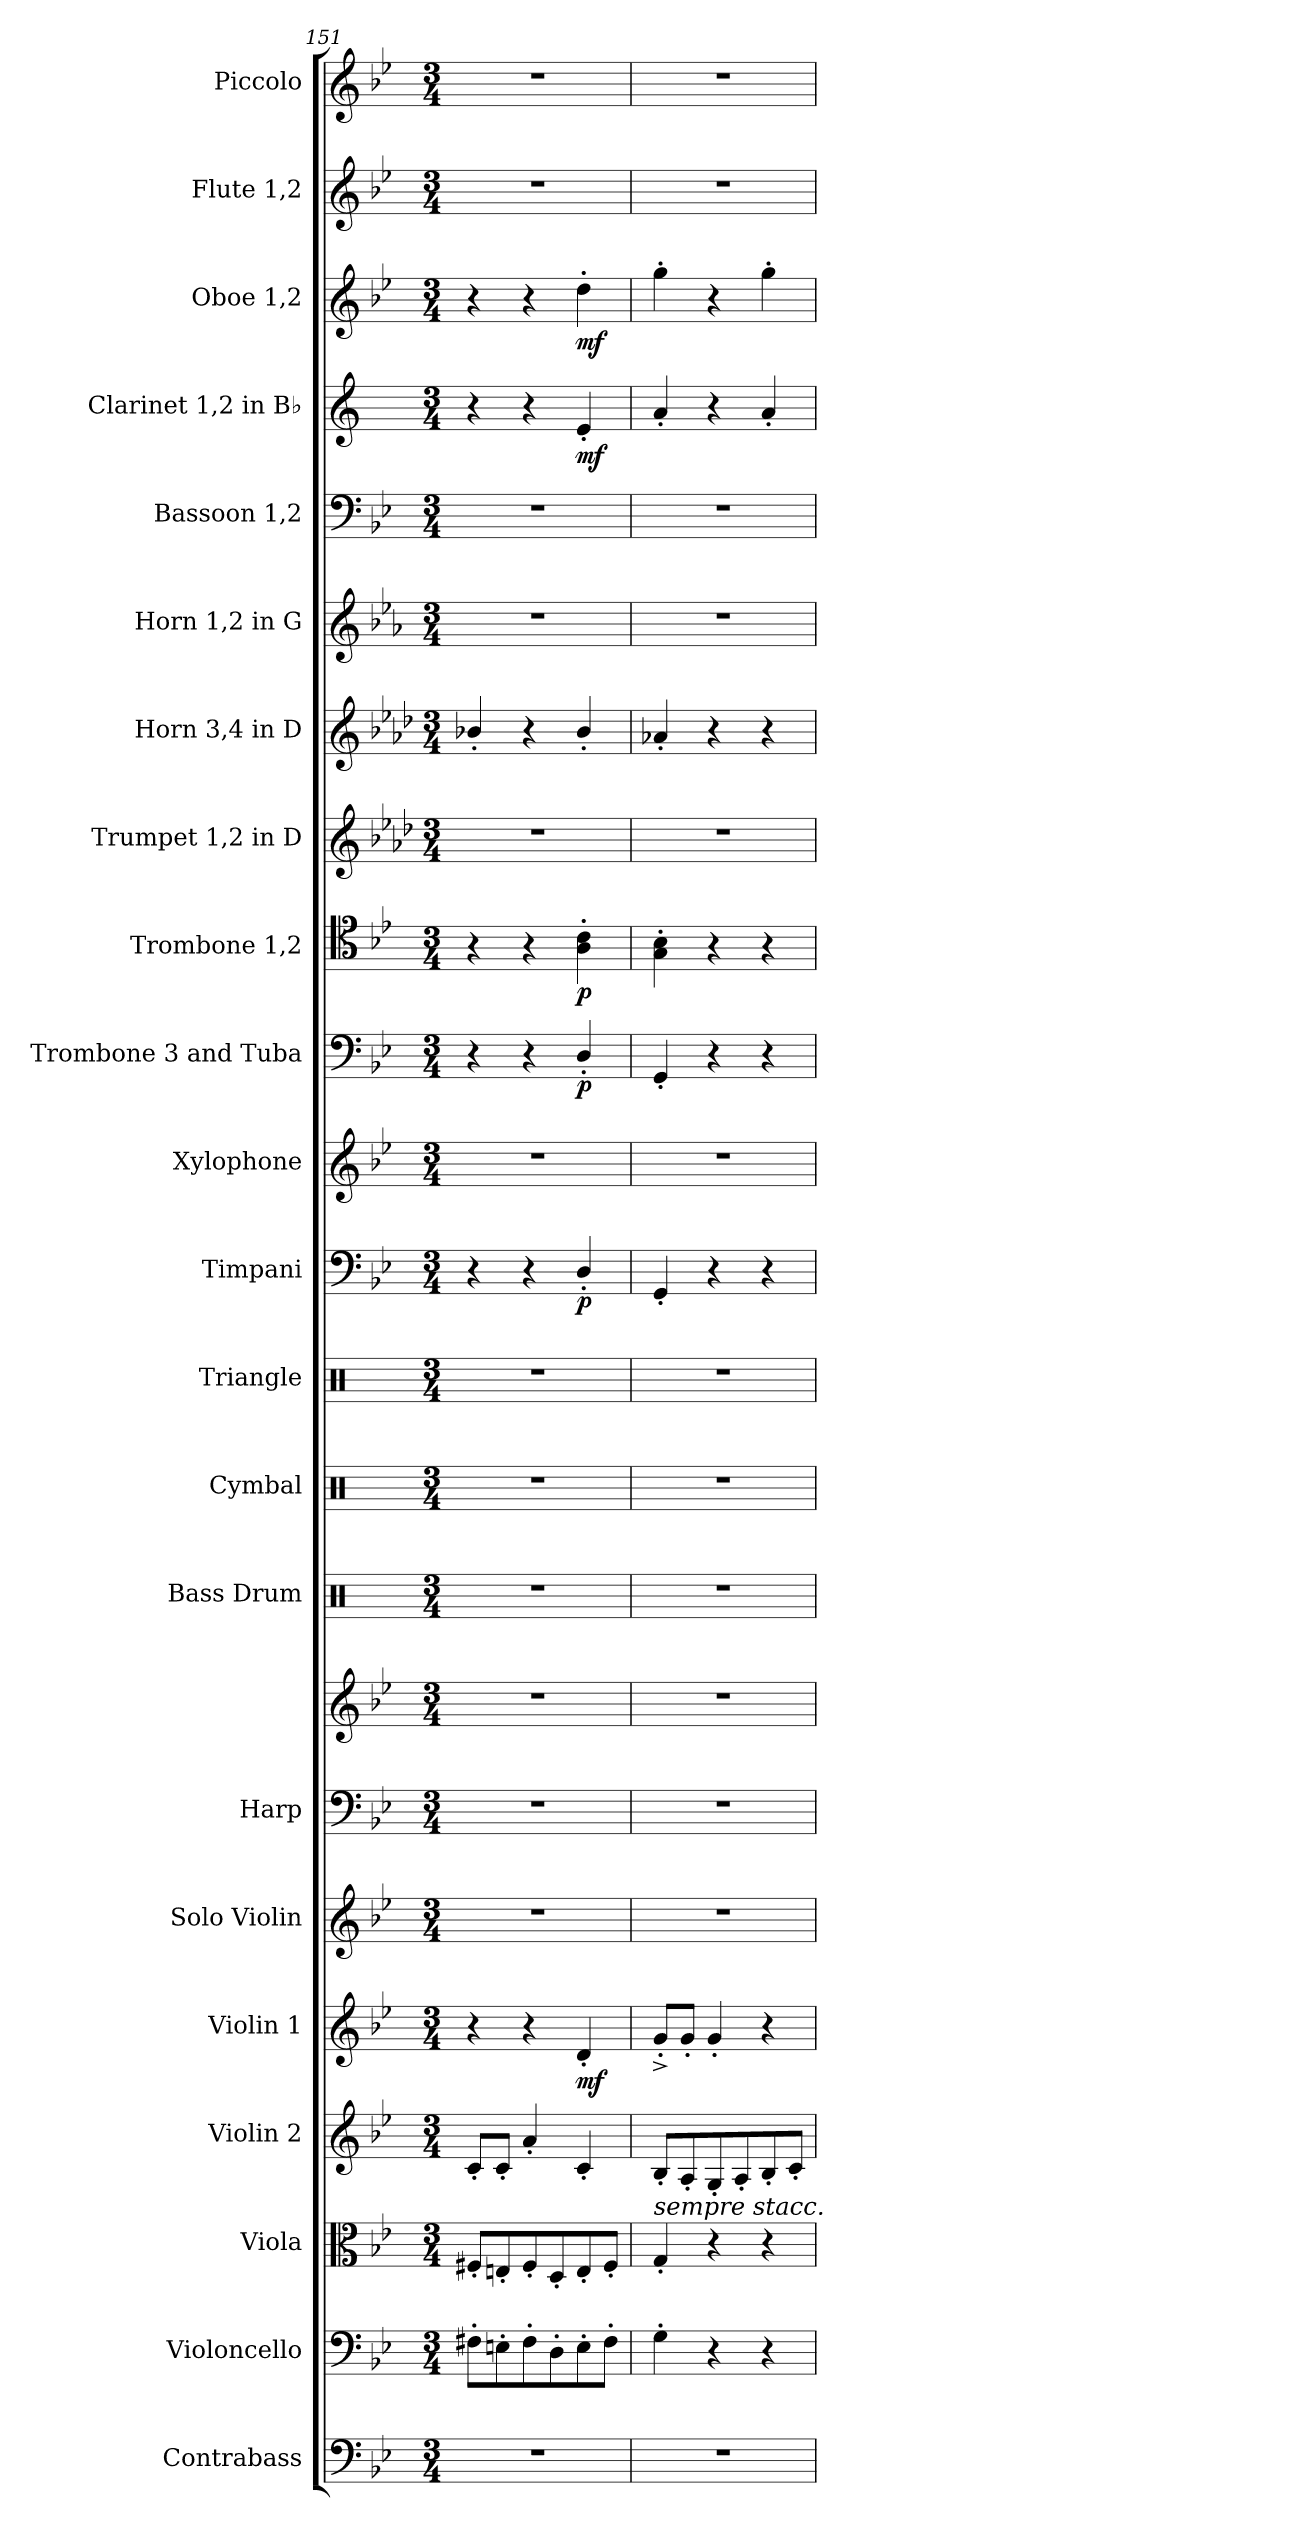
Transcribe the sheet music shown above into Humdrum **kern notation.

**kern	**kern	**kern	**kern	**kern	**dynam	**kern	**kern	**kern	**kern	**kern	**kern	**kern	**dynam	**kern	**kern	**dynam	**kern	**dynam	**kern	**kern	**kern	**kern	**kern	**dynam	**kern	**dynam	**kern	**kern
*part22	*part21	*part20	*part19	*part18	*part18	*part17	*part16	*part16	*part15	*part14	*part13	*part12	*part12	*part11	*part10	*part10	*part9	*part9	*part8	*part7	*part6	*part5	*part4	*part4	*part3	*part3	*part2	*part1
*staff23	*staff22	*staff21	*staff20	*staff19	*staff19	*staff18	*staff17	*staff16	*staff15	*staff14	*staff13	*staff12	*staff12	*staff11	*staff10	*staff10	*staff9	*staff9	*staff8	*staff7	*staff6	*staff5	*staff4	*staff4	*staff3	*staff3	*staff2	*staff1
*I"Contrabass	*I"Violoncello	*I"Viola	*I"Violin 2	*I"Violin 1	*	*I"Solo Violin	*I"Harp	*	*I"Bass Drum	*I"Cymbal	*I"Triangle	*I"Timpani	*	*I"Xylophone	*I"Trombone 3 and Tuba	*	*I"Trombone 1,2	*	*I"Trumpet 1,2 in D	*I"Horn 3,4 in D	*I"Horn 1,2 in G	*I"Bassoon 1,2	*I"Clarinet 1,2 in B♭	*	*I"Oboe 1,2	*	*I"Flute 1,2	*I"Piccolo
*I'Cb.	*I'Vc.	*I'Vla.	*I'Vln. 2	*I'Vln. 1	*	*I'Solo Vln.	*I'Hrp.	*	*I'B.D	*I'Cym.	*I'Trgl.	*I'Timp.	*	*I'Xyl.	*I'Tbn. 3 and Tba.	*	*I'Tbn. 1,2	*	*I'Tpt. 1,2 in D	*I'Hn. 3,4 in D	*I'Hn. 1,2 in G	*I'Bsn. 1,2	*I'Cl. 1,2 in B♭	*	*I'Ob. 1,2	*	*I'Fl. 1,2	*I'Picc.
*clefF4	*clefF4	*clefC3	*clefG2	*clefG2	*	*clefG2	*clefF4	*clefG2	*clefX	*clefX	*clefX	*clefF4	*	*clefG2	*clefF4	*	*clefC4	*	*clefG2	*clefG2	*clefG2	*clefF4	*clefG2	*	*clefG2	*	*clefG2	*clefG2
*ITrd7c12	*	*	*	*	*	*	*	*	*	*	*	*	*	*ITrd-7c-12	*	*	*	*	*ITrd-1c-2	*ITrd6c10	*ITrd3c5	*	*ITrd1c2	*	*	*	*	*ITrd-7c-12
*k[b-e-]	*k[b-e-]	*k[b-e-]	*k[b-e-]	*k[b-e-]	*	*k[b-e-]	*k[b-e-]	*k[b-e-]	*k[]	*k[]	*k[]	*k[b-e-]	*	*k[b-e-]	*k[b-e-]	*	*k[b-e-]	*	*k[b-e-]	*k[b-e-]	*k[b-e-]	*k[b-e-]	*k[b-e-]	*	*k[b-e-]	*	*k[b-e-]	*k[b-e-]
*M3/4	*M3/4	*M3/4	*M3/4	*M3/4	*	*M3/4	*M3/4	*M3/4	*M3/4	*M3/4	*M3/4	*M3/4	*	*M3/4	*M3/4	*	*M3/4	*	*M3/4	*M3/4	*M3/4	*M3/4	*M3/4	*	*M3/4	*	*M3/4	*M3/4
=151	=151	=151	=151	=151	=151	=151	=151	=151	=151	=151	=151	=151	=151	=151	=151	=151	=151	=151	=151	=151	=151	=151	=151	=151	=151	=151	=151	=151
2.r	8F#X'\L	8F#X'/L	8c'/L	4r	.	2.r	2.r	2.r	2.r	2.r	2.r	4r	.	2.r	4r	.	4r	.	2.r	4cn'/	2.r	2.r	4r	.	4r	.	2.r	2.r
.	8En'\	8En'/	8c'/J	.	.	.	.	.	.	.	.	.	.	.	.	.	.	.	.	.	.	.	.	.	.	.	.	.
.	8F#'\	8F#'/	4a'/	4r	.	.	.	.	.	.	.	4r	.	.	4r	.	4r	.	.	4r	.	.	4r	.	4r	.	.	.
.	8D'\	8D'/	.	.	.	.	.	.	.	.	.	.	.	.	.	.	.	.	.	.	.	.	.	.	.	.	.	.
!	!	!	!	!	!LO:DY:b	!	!	!	!	!	!	!	!LO:DY:b	!	!	!LO:DY:b	!	!LO:DY:b	!	!	!	!	!	!LO:DY:b	!	!LO:DY:b	!	!
.	8E'\	8E'/	4c'/	4d'/	mf	.	.	.	.	.	.	4D'/	p	.	4D'/	p	4A\' 4c\'	p	.	4c'/	.	.	4d'/	mf	4dd'\	mf	.	.
.	8F#'\J	8F#'/J	.	.	.	.	.	.	.	.	.	.	.	.	.	.	.	.	.	.	.	.	.	.	.	.	.	.
=152	=152	=152	=152	=152	=152	=152	=152	=152	=152	=152	=152	=152	=152	=152	=152	=152	=152	=152	=152	=152	=152	=152	=152	=152	=152	=152	=152	=152
!	!	!	!LO:TX:b:i:t=sempre stacc.	!	!	!	!	!	!	!	!	!	!	!	!	!	!	!	!	!	!	!	!	!	!	!	!	!
2.r	4G'\	4G'/	8B-'/L	8g'^/L	.	2.r	2.r	2.r	2.r	2.r	2.r	4GG'/	.	2.r	4GG'/	.	4G\' 4B-\'	.	2.r	4B-X'/	2.r	2.r	4g'/	.	4gg'\	.	2.r	2.r
.	.	.	8A'/	8g'/J	.	.	.	.	.	.	.	.	.	.	.	.	.	.	.	.	.	.	.	.	.	.	.	.
.	4r	4r	8G'/	4g'/	.	.	.	.	.	.	.	4r	.	.	4r	.	4r	.	.	4r	.	.	4r	.	4r	.	.	.
.	.	.	8A'/	.	.	.	.	.	.	.	.	.	.	.	.	.	.	.	.	.	.	.	.	.	.	.	.	.
.	4r	4r	8B-'/	4r	.	.	.	.	.	.	.	4r	.	.	4r	.	4r	.	.	4r	.	.	4g'/	.	4gg'\	.	.	.
.	.	.	8c'/J	.	.	.	.	.	.	.	.	.	.	.	.	.	.	.	.	.	.	.	.	.	.	.	.	.
=	=	=	=	=	=	=	=	=	=	=	=	=	=	=	=	=	=	=	=	=	=	=	=	=	=	=	=	=
*-	*-	*-	*-	*-	*-	*-	*-	*-	*-	*-	*-	*-	*-	*-	*-	*-	*-	*-	*-	*-	*-	*-	*-	*-	*-	*-	*-	*-
